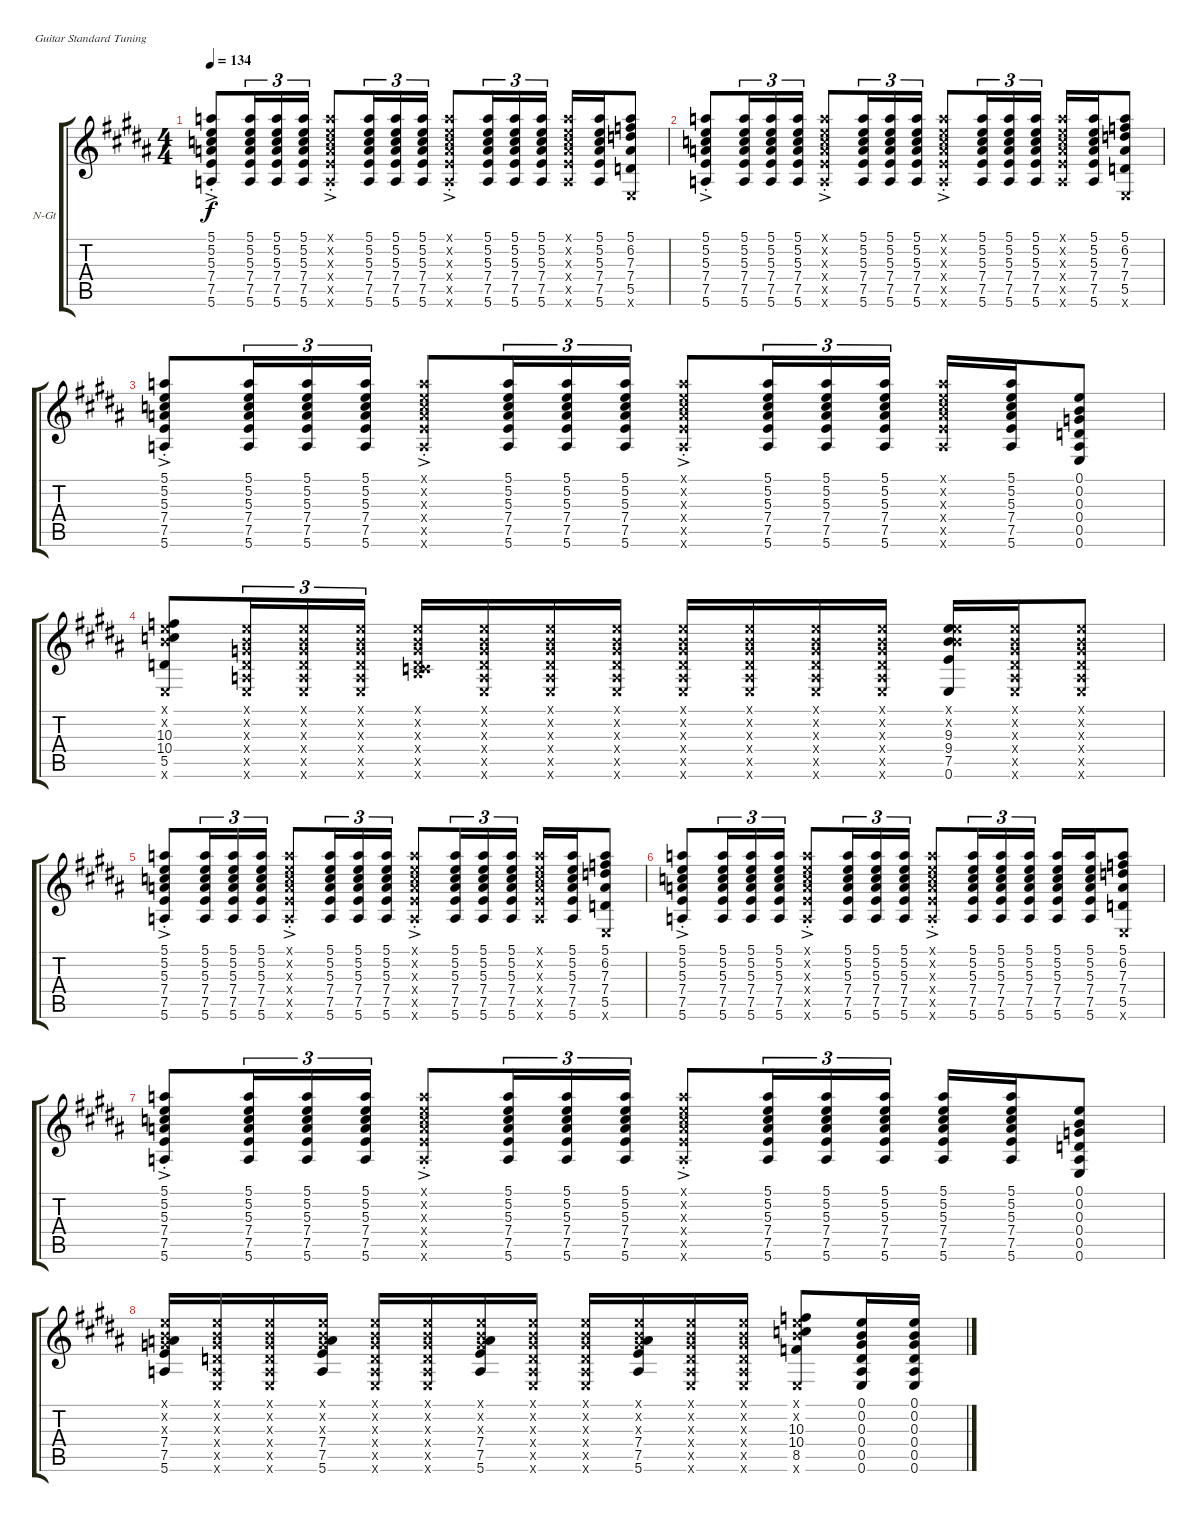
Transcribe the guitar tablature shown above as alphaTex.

\defaultSystemsLayout 4
\bracketExtendMode groupsimilarinstruments
\firstSystemTrackNameOrientation horizontal
\otherSystemsTrackNameOrientation horizontal
\track ("Cédric" "N-Gt") {instrument acousticguitarnylon}
\staff {score tabs}
\tuning (E4 B3 G3 D3 A2 E2)
\ts (4 4)
\tempo 134
\clef g2
\ks b
(5.6 7.5 7.4 5.3{ac st} 5.2 5.1).8{dy f beam merge} (5.6 7.5 7.4 5.3 5.2 5.1).16{tu (3 2)} (5.6 7.5 7.4 5.3 5.2 5.1).16{tu (3 2)} (5.6 7.5 7.4 5.3 5.2 5.1).16{tu (3 2)} (5.6{x} 7.5{x} 7.4{x} 5.3{ac st x} 5.2{x} 5.1{x}).8{beam merge} (5.6 7.5 7.4 5.3 5.2 5.1).16{tu (3 2)} (5.6 7.5 7.4 5.3 5.2 5.1).16{tu (3 2)} (5.6 7.5 7.4 5.3 5.2 5.1).16{tu (3 2)} (5.6{x} 7.5{x} 7.4{x} 5.3{ac st x} 5.2{x} 5.1{x}).8{beam merge} (5.6 7.5 7.4 5.3 5.2 5.1).16{tu (3 2)} (5.6 7.5 7.4 5.3 5.2 5.1).16{tu (3 2)} (5.6 7.5 7.4 5.3 5.2 5.1).16{tu (3 2)} (5.6{x} 7.5{x} 7.4{x} 5.3{x} 5.2{x} 5.1{x}).16 (5.6 7.5 7.4 5.3 5.2 5.1).16 (0.6{x} 5.5 7.4 7.3 6.2 5.1).8 |
(5.6 7.5 7.4 5.3{ac st} 5.2 5.1).8{beam merge} (5.6 7.5 7.4 5.3 5.2 5.1).16{tu (3 2)} (5.6 7.5 7.4 5.3 5.2 5.1).16{tu (3 2)} (5.6 7.5 7.4 5.3 5.2 5.1).16{tu (3 2)} (5.6{x} 7.5{x} 7.4{x} 5.3{ac st x} 5.2{x} 5.1{x}).8{beam merge} (5.6 7.5 7.4 5.3 5.2 5.1).16{tu (3 2)} (5.6 7.5 7.4 5.3 5.2 5.1).16{tu (3 2)} (5.6 7.5 7.4 5.3 5.2 5.1).16{tu (3 2)} (5.6{x} 7.5{x} 7.4{x} 5.3{ac st x} 5.2{x} 5.1{x}).8{beam merge} (5.6 7.5 7.4 5.3 5.2 5.1).16{tu (3 2)} (5.6 7.5 7.4 5.3 5.2 5.1).16{tu (3 2)} (5.6 7.5 7.4 5.3 5.2 5.1).16{tu (3 2)} (5.6{x} 7.5{x} 7.4{x} 5.3{x} 5.2{x} 5.1{x}).16 (5.6 7.5 7.4 5.3 5.2 5.1).16 (0.6{x} 5.5 7.4 7.3 6.2 5.1).8 |
(5.6 7.5 7.4 5.3{ac st} 5.2 5.1).8{beam merge} (5.6 7.5 7.4 5.3 5.2 5.1).16{tu (3 2)} (5.6 7.5 7.4 5.3 5.2 5.1).16{tu (3 2)} (5.6 7.5 7.4 5.3 5.2 5.1).16{tu (3 2)} (5.6{x} 7.5{x} 7.4{x} 5.3{ac st x} 5.2{x} 5.1{x}).8{beam merge} (5.6 7.5 7.4 5.3 5.2 5.1).16{tu (3 2)} (5.6 7.5 7.4 5.3 5.2 5.1).16{tu (3 2)} (5.6 7.5 7.4 5.3 5.2 5.1).16{tu (3 2)} (5.6{x} 7.5{x} 7.4{x} 5.3{ac st x} 5.2{x} 5.1{x}).8{beam merge} (5.6 7.5 7.4 5.3 5.2 5.1).16{tu (3 2)} (5.6 7.5 7.4 5.3 5.2 5.1).16{tu (3 2)} (5.6 7.5 7.4 5.3 5.2 5.1).16{tu (3 2)} (5.6{x} 7.5{x} 7.4{x} 5.3{x} 5.2{x} 5.1{x}).16 (5.6 7.5 7.4 5.3 5.2 5.1).16 (0.6 0.5 0.4 0.3 0.2 0.1).8 |
(0.6{x} 5.5 10.4 10.3 0.2{x} 0.1{x}).8{beam merge} (0.1{x} 0.2{x} 0.3{x} 0.4{x} 0.5{x} 0.6{x}).16{tu (3 2) beam merge} (0.6{x} 0.5{x} 0.4{x} 0.3{x} 0.2{x} 0.1{x}).16{tu (3 2) beam merge} (0.1{x} 0.2{x} 0.3{x} 0.4{x} 0.5{x} 0.6{x}).16{tu (3 2)} (2.5{x} 8.6{x} 0.4{x} 0.3{x} 0.2{x} 0.1{x}).16 (0.6{x} 0.5{x} 0.4{x} 0.3{x} 0.2{x} 0.1{x}).16 (0.1{x} 0.6{x} 0.5{x} 0.4{x} 0.3{x} 0.2{x}).16 (0.1{x} 0.6{x} 0.5{x} 0.4{x} 0.3{x} 0.2{x}).16 (0.6{x} 0.5{x} 0.4{x} 0.3{x} 0.2{x} 0.1{x}).16 (0.1{x} 0.2{x} 0.3{x} 0.4{x} 0.5{x} 0.6{x}).16 (0.6{x} 0.5{x} 0.4{x} 0.3{x} 0.2{x} 0.1{x}).16 (0.1{x} 0.2{x} 0.3{x} 0.4{x} 0.5{x} 0.6{x}).16 (0.6 7.5 9.4 9.3 0.2{x} 0.1{x}).16 (0.6{x} 0.5{x} 0.4{x} 0.3{x} 0.2{x} 0.1{x}).16 (0.1{x} 0.2{x} 0.3{x} 0.4{x} 0.5{x} 0.6{x}).8 |
(5.6 7.5 7.4 5.3{ac st} 5.2 5.1).8{beam merge} (5.6 7.5 7.4 5.3 5.2 5.1).16{tu (3 2)} (5.6 7.5 7.4 5.3 5.2 5.1).16{tu (3 2)} (5.6 7.5 7.4 5.3 5.2 5.1).16{tu (3 2)} (5.6{x} 7.5{x} 7.4{x} 5.3{ac st x} 5.2{x} 5.1{x}).8{beam merge} (5.6 7.5 7.4 5.3 5.2 5.1).16{tu (3 2)} (5.6 7.5 7.4 5.3 5.2 5.1).16{tu (3 2)} (5.6 7.5 7.4 5.3 5.2 5.1).16{tu (3 2)} (5.6{x} 7.5{x} 7.4{x} 5.3{ac st x} 5.2{x} 5.1{x}).8{beam merge} (5.6 7.5 7.4 5.3 5.2 5.1).16{tu (3 2)} (5.6 7.5 7.4 5.3 5.2 5.1).16{tu (3 2)} (5.6 7.5 7.4 5.3 5.2 5.1).16{tu (3 2)} (5.6{x} 7.5{x} 7.4{x} 5.3{x} 5.2{x} 5.1{x}).16 (5.6 7.5 7.4 5.3 5.2 5.1).16 (0.6{x} 5.5 7.4 7.3 6.2 5.1).8 |
(5.6 7.5 7.4 5.3{ac st} 5.2 5.1).8{beam merge} (5.6 7.5 7.4 5.3 5.2 5.1).16{tu (3 2)} (5.6 7.5 7.4 5.3 5.2 5.1).16{tu (3 2)} (5.6 7.5 7.4 5.3 5.2 5.1).16{tu (3 2)} (5.6{x} 7.5{x} 7.4{x} 5.3{ac st x} 5.2{x} 5.1{x}).8{beam merge} (5.6 7.5 7.4 5.3 5.2 5.1).16{tu (3 2)} (5.6 7.5 7.4 5.3 5.2 5.1).16{tu (3 2)} (5.6 7.5 7.4 5.3 5.2 5.1).16{tu (3 2)} (5.6{x} 7.5{x} 7.4{x} 5.3{ac st x} 5.2{x} 5.1{x}).8{beam merge} (5.6 7.5 7.4 5.3 5.2 5.1).16{tu (3 2)} (5.6 7.5 7.4 5.3 5.2 5.1).16{tu (3 2)} (5.6 7.5 7.4 5.3 5.2 5.1).16{tu (3 2)} (5.6 7.5 7.4 5.3 5.2 5.1).16 (5.6 7.5 7.4 5.3 5.2 5.1).16 (0.6{x} 5.5 7.4 7.3 6.2 5.1).8 |
(5.6 7.5 7.4 5.3{ac st} 5.2 5.1).8{beam merge} (5.6 7.5 7.4 5.3 5.2 5.1).16{tu (3 2)} (5.6 7.5 7.4 5.3 5.2 5.1).16{tu (3 2)} (5.6 7.5 7.4 5.3 5.2 5.1).16{tu (3 2)} (5.6{x} 7.5{x} 7.4{x} 5.3{ac st x} 5.2{x} 5.1{x}).8{beam merge} (5.6 7.5 7.4 5.3 5.2 5.1).16{tu (3 2)} (5.6 7.5 7.4 5.3 5.2 5.1).16{tu (3 2)} (5.6 7.5 7.4 5.3 5.2 5.1).16{tu (3 2)} (5.6{x} 7.5{x} 7.4{x} 5.3{ac st x} 5.2{x} 5.1{x}).8{beam merge} (5.6 7.5 7.4 5.3 5.2 5.1).16{tu (3 2)} (5.6 7.5 7.4 5.3 5.2 5.1).16{tu (3 2)} (5.6 7.5 7.4 5.3 5.2 5.1).16{tu (3 2)} (5.6 7.5 7.4 5.3 5.2 5.1).16 (5.6 7.5 7.4 5.3 5.2 5.1).16 (0.6 0.5 0.4 0.3 0.2 0.1).8 |
(5.6 7.5 7.4 0.3{x} 0.2{x} 0.1{x}).16 (0.1{x} 0.2{x} 0.3{x} 0.4{x} 0.5{x} 0.6{x}).16 (0.6{x} 0.5{x} 0.4{x} 0.3{x} 0.2{x} 0.1{x}).16 (0.1{x} 0.2{x} 0.3{x} 7.4 7.5 5.6).16 (0.6{x} 0.5{x} 0.4{x} 0.3{x} 0.2{x} 0.1{x}).16 (0.1{x} 0.2{x} 0.3{x} 0.4{x} 0.5{x} 0.6{x}).16 (5.6 7.5 7.4 0.3{x} 0.2{x} 0.1{x}).16 (0.1{x} 0.2{x} 0.3{x} 0.4{x} 0.5{x} 0.6{x}).16 (0.6{x} 0.5{x} 0.4{x} 0.3{x} 0.2{x} 0.1{x}).16 (5.6 7.5 7.4 0.3{x} 0.2{x} 0.1{x}).16 (0.1{x} 0.2{x} 0.3{x} 0.4{x} 0.5{x} 0.6{x}).16 (0.6{x} 0.5{x} 0.4{x} 0.3{x} 0.2{x} 0.1{x}).16 (0.1{x} 0.2{x} 10.3 10.4 8.5 0.6{x}).8 (0.5 0.4 0.3 0.2 0.1 0.6).16 (0.6 0.5 0.4 0.3 0.2 0.1).16
